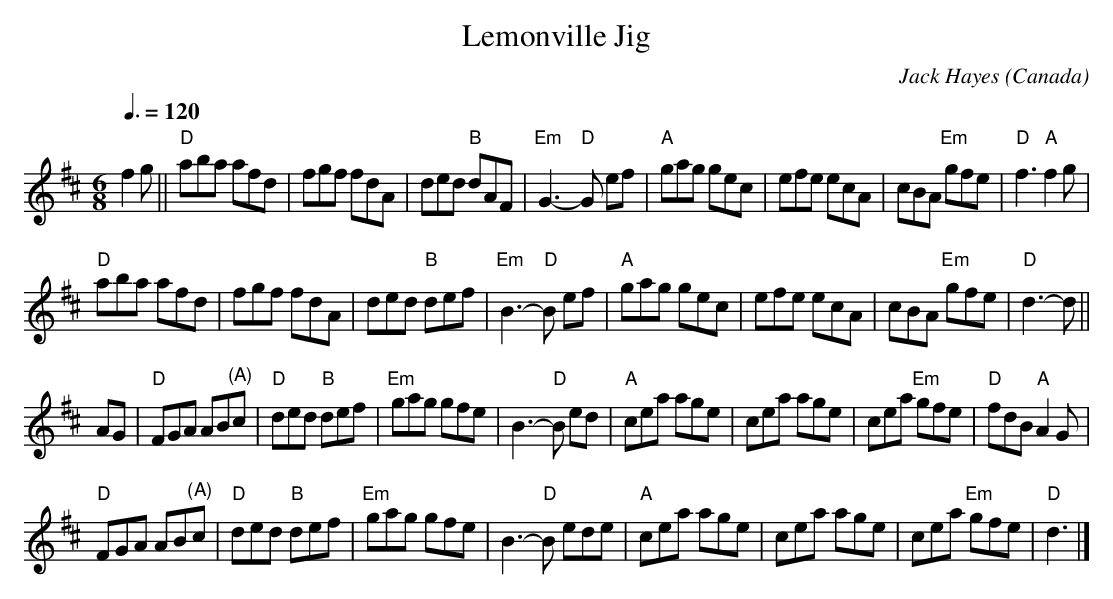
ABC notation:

X:1
T:Lemonville Jig
C:Jack Hayes
O:Canada
M:6/8
L:1/8
Q:3/8=120
K:D
f2g||"D"aba afd|fgf fdA|ded "B"dAF|"Em"G3- "D"G ef|\
"A"gag gec|efe ecA|cBA "Em"gfe|"D"f3 "A"f2g|
"D"aba afd|fgf fdA|ded "B"def|"Em"B3- "D"B ef|\
"A"gag gec|efe ecA|cBA "Em"gfe|"D"d3- d||
AG|"D"FGA AB"^(A)"c|"D"ded "B"def|"Em"gag gfe|B3- "D"B ed|\
"A"cea age|cea age|cea "Em"gfe|"D"fdB "A"A2G|
"D"FGA AB"^(A)"c|"D"ded "B"def|"Em"gag gfe|B3- "D"B ede|\
"A"cea age|cea age|cea "Em"gfe|"D"d3|]
